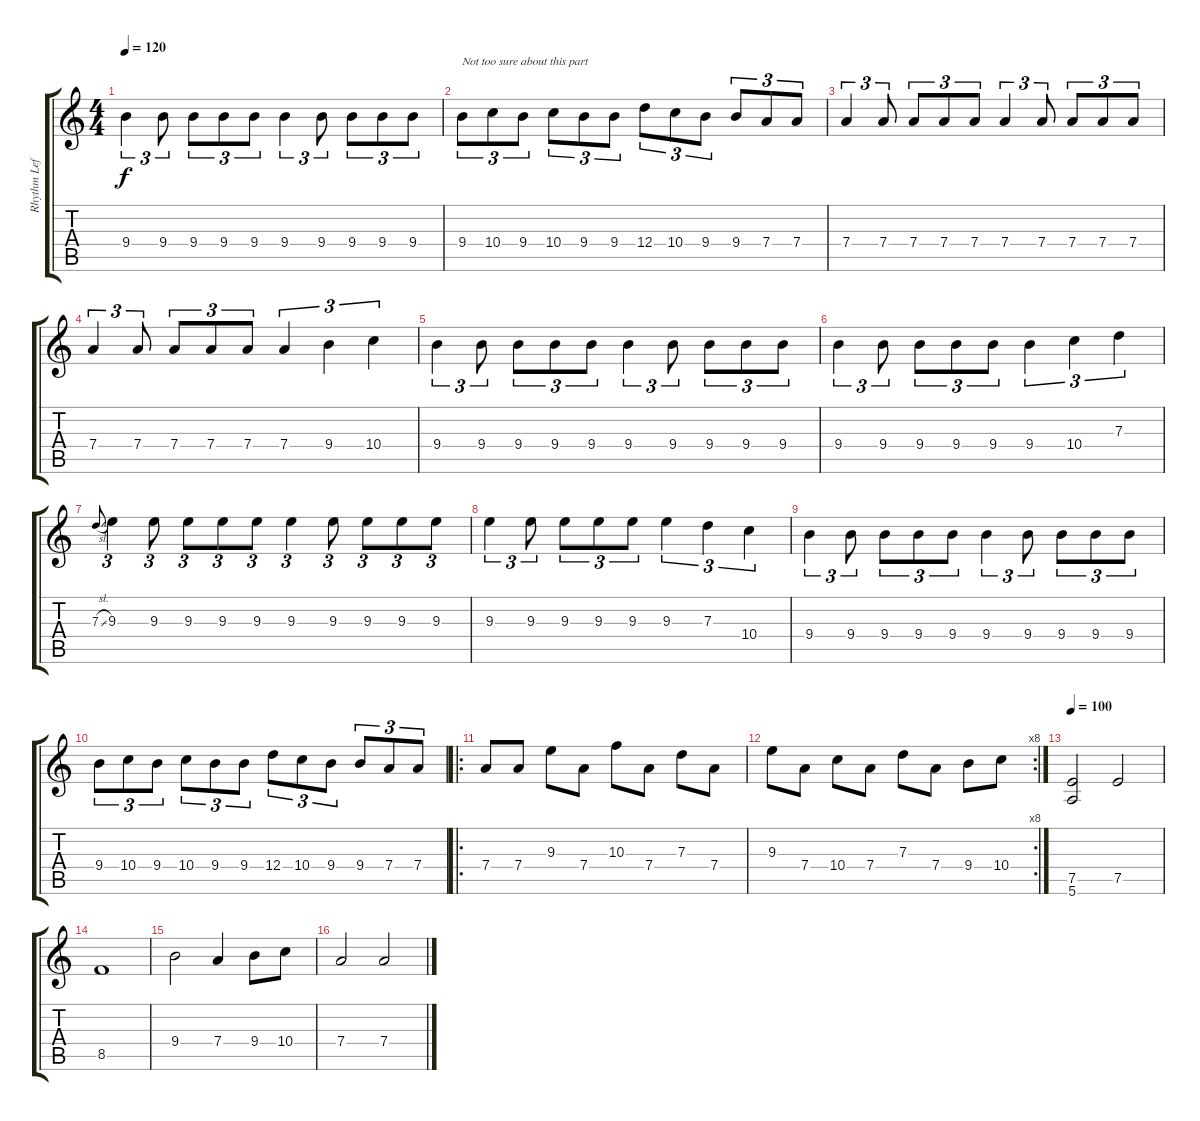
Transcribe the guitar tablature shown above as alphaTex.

\track ("Rhythm Left" "Rhythm Lef") {instrument distortionguitar}
\staff {score tabs}
\tuning (E4 B3 G3 D3 A2 E2) {hide}
\ts (4 4)
\tempo 120
\clef g2
\ks c
9.4.4{tu (3 2) dy f} 9.4.8{tu (3 2)} 9.4.8{tu (3 2)} 9.4.8{tu (3 2)} 9.4.8{tu (3 2)} 9.4.4{tu (3 2)} 9.4.8{tu (3 2)} 9.4.8{tu (3 2)} 9.4.8{tu (3 2)} 9.4.8{tu (3 2)} |
9.4.8{tu (3 2) txt "Not too sure about this part"} 10.4.8{tu (3 2)} 9.4.8{tu (3 2)} 10.4.8{tu (3 2)} 9.4.8{tu (3 2)} 9.4.8{tu (3 2)} 12.4.8{tu (3 2)} 10.4.8{tu (3 2)} 9.4.8{tu (3 2)} 9.4.8{tu (3 2)} 7.4.8{tu (3 2)} 7.4.8{tu (3 2)} |
7.4.4{tu (3 2)} 7.4.8{tu (3 2)} 7.4.8{tu (3 2)} 7.4.8{tu (3 2)} 7.4.8{tu (3 2)} 7.4.4{tu (3 2)} 7.4.8{tu (3 2)} 7.4.8{tu (3 2)} 7.4.8{tu (3 2)} 7.4.8{tu (3 2)} |
7.4.4{tu (3 2)} 7.4.8{tu (3 2)} 7.4.8{tu (3 2)} 7.4.8{tu (3 2)} 7.4.8{tu (3 2)} 7.4.4{tu (3 2)} 9.4.4{tu (3 2)} 10.4.4{tu (3 2)} |
9.4.4{tu (3 2)} 9.4.8{tu (3 2)} 9.4.8{tu (3 2)} 9.4.8{tu (3 2)} 9.4.8{tu (3 2)} 9.4.4{tu (3 2)} 9.4.8{tu (3 2)} 9.4.8{tu (3 2)} 9.4.8{tu (3 2)} 9.4.8{tu (3 2)} |
9.4.4{tu (3 2)} 9.4.8{tu (3 2)} 9.4.8{tu (3 2)} 9.4.8{tu (3 2)} 9.4.8{tu (3 2)} 9.4.4{tu (3 2)} 10.4.4{tu (3 2)} 7.3.4{tu (3 2)} |
7.3{sl}.8{gr onbeat} 9.3.4{tu (3 2)} 9.3.8{tu (3 2)} 9.3.8{tu (3 2)} 9.3.8{tu (3 2)} 9.3.8{tu (3 2)} 9.3.4{tu (3 2)} 9.3.8{tu (3 2)} 9.3.8{tu (3 2)} 9.3.8{tu (3 2)} 9.3.8{tu (3 2)} |
9.3.4{tu (3 2)} 9.3.8{tu (3 2)} 9.3.8{tu (3 2)} 9.3.8{tu (3 2)} 9.3.8{tu (3 2)} 9.3.4{tu (3 2)} 7.3.4{tu (3 2)} 10.4.4{tu (3 2)} |
9.4.4{tu (3 2)} 9.4.8{tu (3 2)} 9.4.8{tu (3 2)} 9.4.8{tu (3 2)} 9.4.8{tu (3 2)} 9.4.4{tu (3 2)} 9.4.8{tu (3 2)} 9.4.8{tu (3 2)} 9.4.8{tu (3 2)} 9.4.8{tu (3 2)} |
9.4.8{tu (3 2)} 10.4.8{tu (3 2)} 9.4.8{tu (3 2)} 10.4.8{tu (3 2)} 9.4.8{tu (3 2)} 9.4.8{tu (3 2)} 12.4.8{tu (3 2)} 10.4.8{tu (3 2)} 9.4.8{tu (3 2)} 9.4.8{tu (3 2)} 7.4.8{tu (3 2)} 7.4.8{tu (3 2)} |
\ro
7.4.8 7.4.8 9.3.8 7.4.8 10.3.8 7.4.8 7.3.8 7.4.8 |
\rc 8
9.3.8 7.4.8 10.4.8 7.4.8 7.3.8 7.4.8 9.4.8 10.4.8 |
\tempo 100
(7.5 5.6).2 7.5.2 |
8.5.1 |
9.4.2 7.4.4 9.4.8 10.4.8 |
7.4.2 7.4.2
